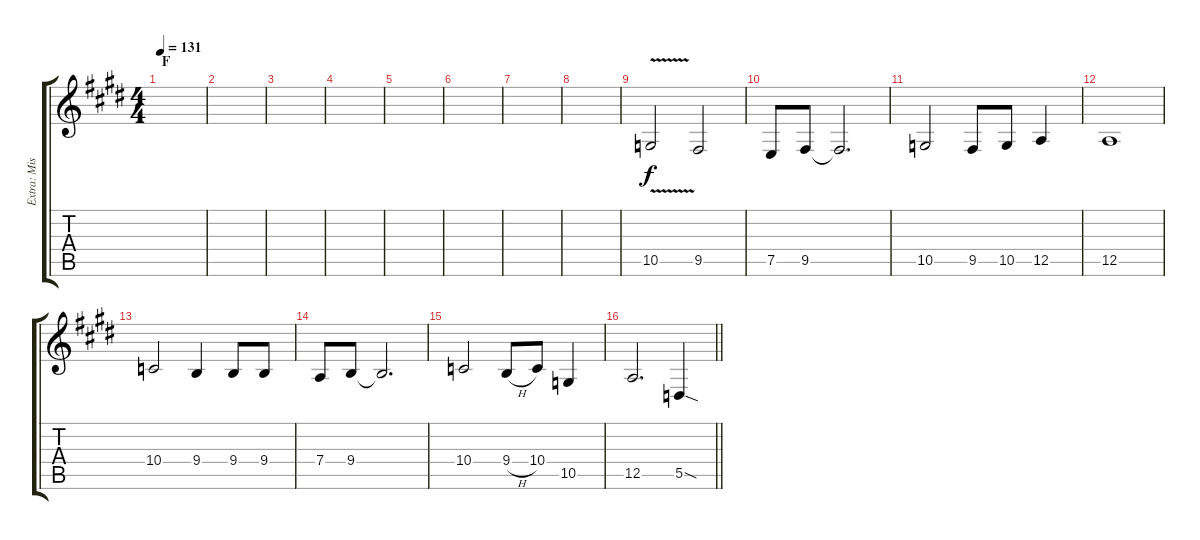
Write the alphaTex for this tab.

\track ("Extra: Misc" "Extra: Mis") {instrument reversecymbal}
\staff {score tabs}
\tuning (E4 B3 G3 D3 A2 E2) {hide}
\ts (4 4)
\section ("" "F")
\tempo 131
\clef g2
\ks e
|
|
|
|
|
|
|
|
10.5{v}.2{volume 10 instrument overdrivenguitar} 9.5.2 |
7.5.8 9.5.8 9.5{t}.2{d} |
10.5.2 9.5.8 10.5.8 12.5.4 |
12.5.1 |
10.4.2 9.4.4 9.4.8 9.4.8 |
7.4.8 9.4.8 9.4{t}.2{d} |
10.4.2 9.4{h}.8 10.4.8 10.5.4 |
\barLineRight lightlight
12.5.2{d} 5.5{sod}.4
